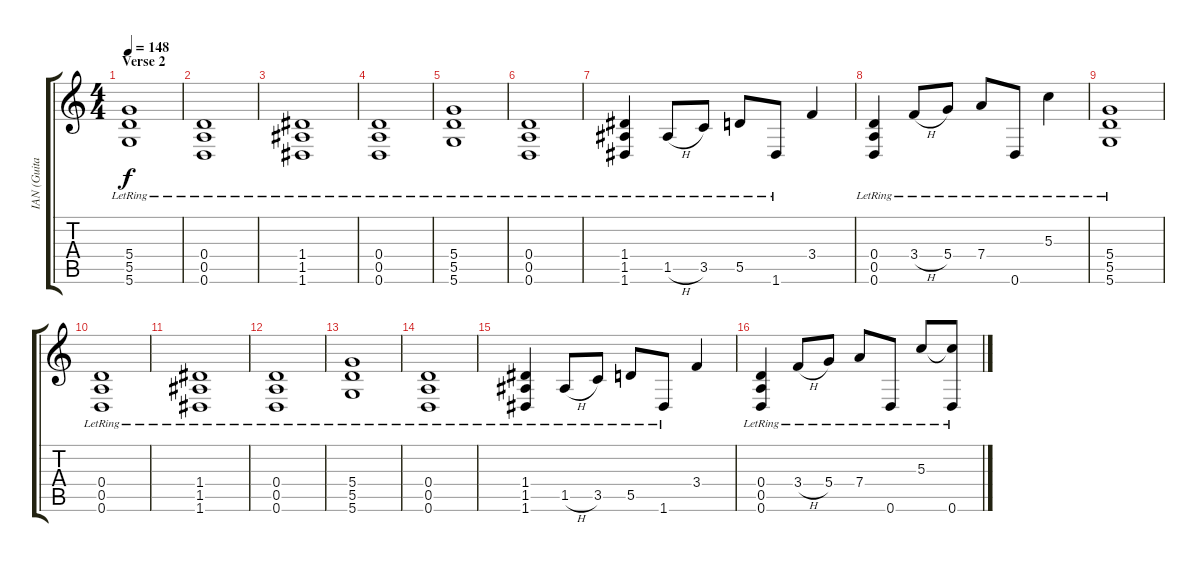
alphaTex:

\track ("IAN (Guitar)" "IAN (Guita") {instrument electricguitarclean bank 2}
\staff {score tabs}
\tuning (E4 B3 G3 D3 A2 D2) {hide}
\ts (4 4)
\section ("" "Verse 2")
\tempo 148
\clef g2
\ks c
(5.4{lr} 5.5{lr} 5.6{lr}).1{dy f} |
(0.4{lr} 0.5{lr} 0.6{lr}).1 |
(1.4{lr} 1.5{lr} 1.6{lr}).1 |
(0.4{lr} 0.5{lr} 0.6{lr}).1 |
(5.4{lr} 5.5{lr} 5.6{lr}).1 |
(0.4{lr} 0.5{lr} 0.6{lr}).1 |
(1.4{lr} 1.5{lr} 1.6{lr}).4 1.5{h lr}.8 3.5{lr}.8 5.5{lr}.8 1.6{lr}.8 3.4.4 |
(0.4 0.5{lr} 0.6{lr}).4 3.4{h lr}.8 5.4{lr}.8 7.4{lr}.8 0.6{lr}.8 5.3{lr}.4 |
(5.4{lr} 5.5{lr} 5.6{lr}).1 |
(0.4{lr} 0.5{lr} 0.6{lr}).1 |
(1.4{lr} 1.5{lr} 1.6{lr}).1 |
(0.4{lr} 0.5{lr} 0.6{lr}).1 |
(5.4{lr} 5.5{lr} 5.6{lr}).1 |
(0.4{lr} 0.5{lr} 0.6{lr}).1 |
(1.4 1.5{lr} 1.6{lr}).4 1.5{h lr}.8 3.5{lr}.8 5.5{lr}.8 1.6{lr}.8 3.4.4 |
(0.4 0.5{lr} 0.6{lr}).4 3.4{h lr}.8 5.4{lr}.8 7.4{lr}.8 0.6{lr}.8 5.3{lr}.8 (5.3{t} 0.6{lr}).8
